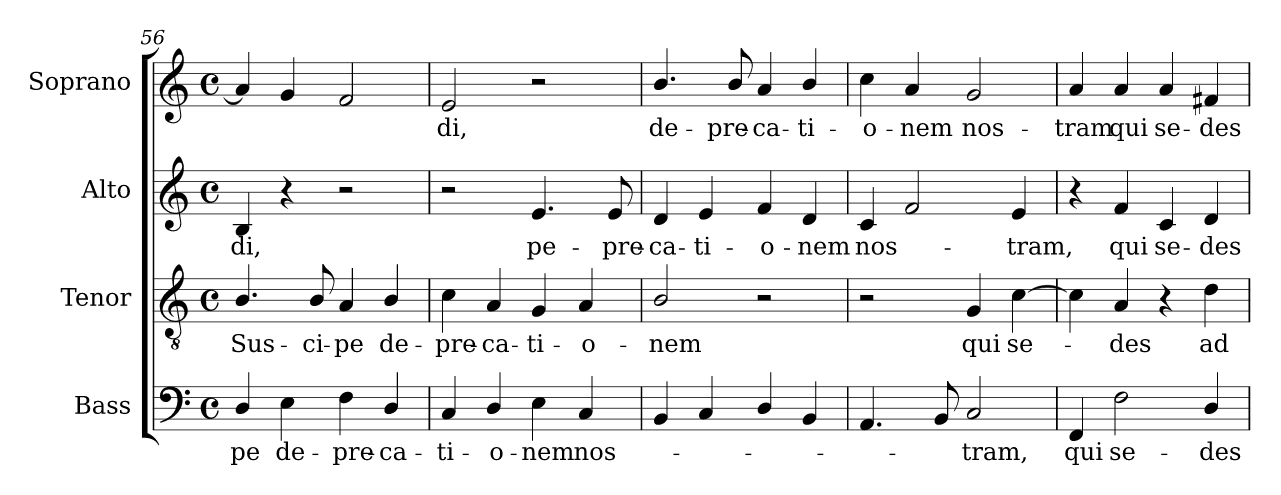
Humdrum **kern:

**kern	**text	**kern	**text	**kern	**text	**kern	**text
*part4	*part4	*part3	*part3	*part2	*part2	*part1	*part1
*staff4	*staff4	*staff3	*staff3	*staff2	*staff2	*staff1	*staff1
*I"Bass	*	*I"Tenor	*	*I"Alto	*	*I"Soprano	*
*I'B.	*	*I'T.	*	*I'A.	*	*I'S.	*
*clefF4	*	*clefGv2	*	*clefG2	*	*clefG2	*
*	*	*ITrd7c12	*	*	*	*	*
*k[]	*	*k[]	*	*k[]	*	*k[]	*
*C:	*	*C:	*	*C:	*	*C:	*
*M4/4	*	*M4/4	*	*M4/4	*	*M4/4	*
*met(c)	*	*met(c)	*	*met(c)	*	*met(c)	*
=56	=56	=56	=56	=56	=56	=56	=56
!	!LO:LY:b:color=#000000	!	!	!	!	!	!
!	!	!	!LO:LY:b:color=#000000	!	!	!	!
!	!	!	!	!	!LO:LY:b:color=#000000	!	!
4Di/	-pe	4.BBi/	Sus-	4Bi/	-di,	4ai/]	.
!	!LO:LY:b:color=#000000	!	!	!	!	!	!
4Ei\	de-	.	.	4r	.	4gi/	.
!	!	!	!LO:LY:b:color=#000000	!	!	!	!
.	.	8BBi/	-ci-	.	.	.	.
!	!LO:LY:b:color=#000000	!	!	!	!	!	!
!	!	!	!LO:LY:b:color=#000000	!	!	!	!
4Fi\	-pre-	4AAi/	-pe	2r	.	2fi/	.
!	!LO:LY:b:color=#000000	!	!	!	!	!	!
!	!	!	!LO:LY:b:color=#000000	!	!	!	!
4Di/	-ca-	4BBi/	de-	.	.	.	.
=57	=57	=57	=57	=57	=57	=57	=57
!	!LO:LY:b:color=#000000	!	!	!	!	!	!
!	!	!	!LO:LY:b:color=#000000	!	!	!	!
!	!	!	!	!	!	!	!LO:LY:b:color=#000000
4Ci/	-ti-	4Ci\	-pre-	2r	.	2ei/	-di,
!	!LO:LY:b:color=#000000	!	!	!	!	!	!
!	!	!	!LO:LY:b:color=#000000	!	!	!	!
4Di/	-o-	4AAi/	-ca-	.	.	.	.
!	!LO:LY:b:color=#000000	!	!	!	!	!	!
!	!	!	!LO:LY:b:color=#000000	!	!	!	!
!	!	!	!	!	!LO:LY:b:color=#000000	!	!
4Ei\	-nem	4GGi/	-ti-	4.ei/	pe-	2r	.
!	!LO:LY:b:color=#000000	!	!	!	!	!	!
!	!	!	!LO:LY:b:color=#000000	!	!	!	!
4Ci/	nos-	4AAi/	-o-	.	.	.	.
!	!	!	!	!	!LO:LY:b:color=#000000	!	!
.	.	.	.	8ei/	-pre-	.	.
=58	=58	=58	=58	=58	=58	=58	=58
!	!	!	!LO:LY:b:color=#000000	!	!	!	!
!	!	!	!	!	!LO:LY:b:color=#000000	!	!
!	!	!	!	!	!	!	!LO:LY:b:color=#000000
4BBi/	.	2BBi/	-nem	4di/	-ca-	4.bi/	de-
!	!	!	!	!	!LO:LY:b:color=#000000	!	!
4Ci/	.	.	.	4ei/	-ti-	.	.
!	!	!	!	!	!	!	!LO:LY:b:color=#000000
.	.	.	.	.	.	8bi/	-pre-
!	!	!	!	!	!LO:LY:b:color=#000000	!	!
!	!	!	!	!	!	!	!LO:LY:b:color=#000000
4Di/	.	2r	.	4fi/	-o-	4ai/	-ca-
!	!	!	!	!	!LO:LY:b:color=#000000	!	!
!	!	!	!	!	!	!	!LO:LY:b:color=#000000
4BBi/	.	.	.	4di/	-nem	4bi/	-ti-
=59	=59	=59	=59	=59	=59	=59	=59
!	!	!	!	!	!LO:LY:b:color=#000000	!	!
!	!	!	!	!	!	!	!LO:LY:b:color=#000000
4.AAi/	.	2r	.	4ci/	nos-	4cci\	-o-
!	!	!	!	!	!	!	!LO:LY:b:color=#000000
.	.	.	.	2fi/	.	4ai/	-nem
8BBi/	.	.	.	.	.	.	.
!	!LO:LY:b:color=#000000	!	!	!	!	!	!
!	!	!	!LO:LY:b:color=#000000	!	!	!	!
!	!	!	!	!	!	!	!LO:LY:b:color=#000000
2Ci/	-tram,	4GGi/	qui	.	.	2gi/	nos-
!	!	!	!LO:LY:b:color=#000000	!	!	!	!
!	!	!	!	!	!LO:LY:b:color=#000000	!	!
.	.	[4Ci\	se-	4ei/	-tram,	.	.
=60	=60	=60	=60	=60	=60	=60	=60
!	!LO:LY:b:color=#000000	!	!	!	!	!	!
!	!	!	!	!	!	!	!LO:LY:b:color=#000000
4FFi/	qui	4Ci\]	.	4r	.	4ai/	-tram
!	!LO:LY:b:color=#000000	!	!	!	!	!	!
!	!	!	!LO:LY:b:color=#000000	!	!	!	!
!	!	!	!	!	!LO:LY:b:color=#000000	!	!
!	!	!	!	!	!	!	!LO:LY:b:color=#000000
2Fi\	se-	4AAi/	-des	4fi/	qui	4ai/	qui
!	!	!	!	!	!LO:LY:b:color=#000000	!	!
!	!	!	!	!	!	!	!LO:LY:b:color=#000000
.	.	4r	.	4ci/	se-	4ai/	se-
!	!LO:LY:b:color=#000000	!	!	!	!	!	!
!	!	!	!LO:LY:b:color=#000000	!	!	!	!
!	!	!	!	!	!LO:LY:b:color=#000000	!	!
!	!	!	!	!	!	!	!LO:LY:b:color=#000000
4Di/	-des	4Di\	ad	4di/	-des	4f#Xi/	-des
=	=	=	=	=	=	=	=
*-	*-	*-	*-	*-	*-	*-	*-
